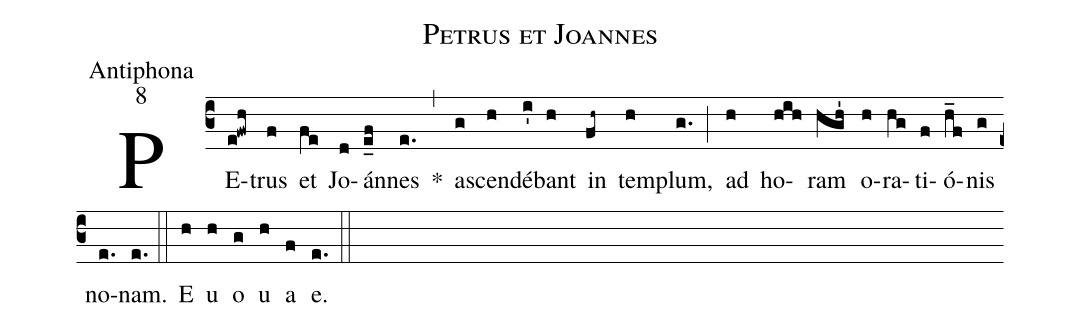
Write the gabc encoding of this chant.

name:Petrus et Joannes;
office-part:Antiphona;
mode:8;
%%
(c3) PE(e!fwh)trus(f) et(fe) Jo(d)án(e_f)nes(e.) *(,) a(g)scen(h)dé(i')bant(h) in(fh~) tem(h)plum,(g.) (;) ad(h) ho(hih)ram(hgh') o(h)ra(hg)ti(f)ó(h_f)nis(g) no(e.)nam.(e.) (::) E(h) u(h) o(g) u(h) a(f) e.(e.) (::)
